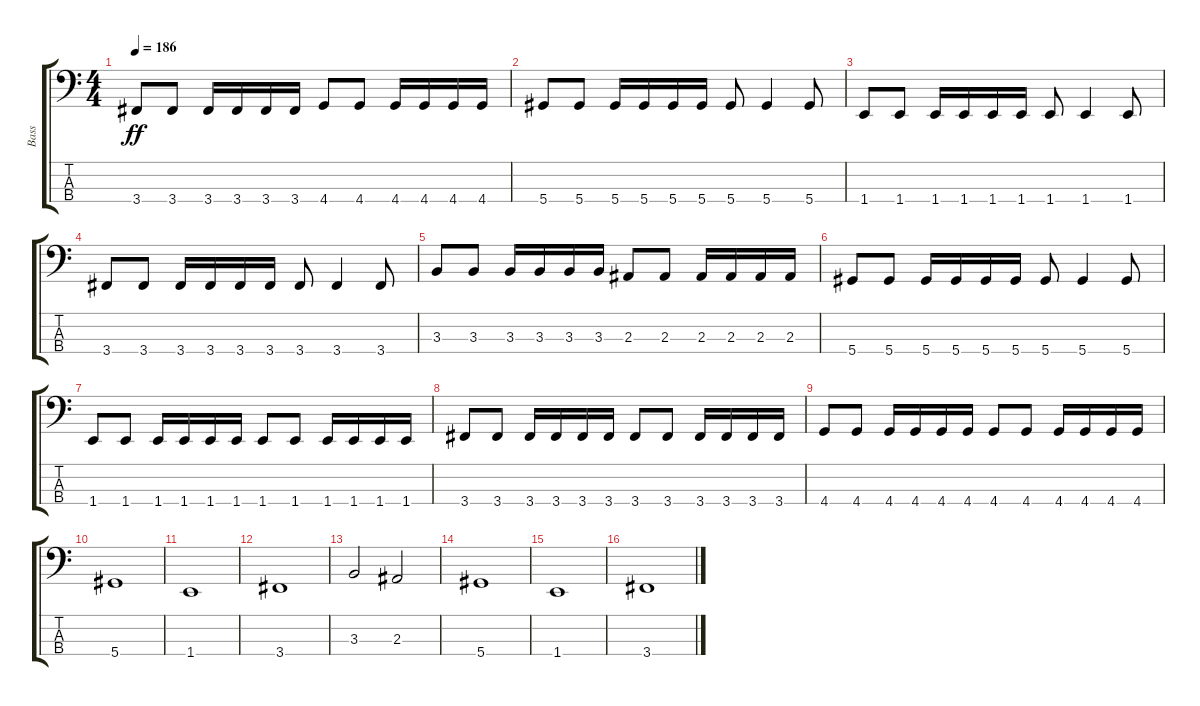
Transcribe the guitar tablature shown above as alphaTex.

\track ("Bass" "Bass") {instrument electricbassfinger}
\staff {score tabs}
\tuning (Gb2 Db2 Ab1 Eb1) {hide}
\ts (4 4)
\tempo 186
\clef f4
\ks c
3.4.8{dy ff} 3.4.8 3.4.16 3.4.16 3.4.16 3.4.16 4.4.8 4.4.8 4.4.16 4.4.16 4.4.16 4.4.16 |
5.4.8 5.4.8 5.4.16 5.4.16 5.4.16 5.4.16 5.4.8 5.4.4 5.4.8 |
1.4.8 1.4.8 1.4.16 1.4.16 1.4.16 1.4.16 1.4.8 1.4.4 1.4.8 |
3.4.8 3.4.8 3.4.16 3.4.16 3.4.16 3.4.16 3.4.8 3.4.4 3.4.8 |
3.3.8 3.3.8 3.3.16 3.3.16 3.3.16 3.3.16 2.3.8 2.3.8 2.3.16 2.3.16 2.3.16 2.3.16 |
5.4.8 5.4.8 5.4.16 5.4.16 5.4.16 5.4.16 5.4.8 5.4.4 5.4.8 |
1.4.8 1.4.8 1.4.16 1.4.16 1.4.16 1.4.16 1.4.8 1.4.8 1.4.16 1.4.16 1.4.16 1.4.16 |
3.4.8 3.4.8 3.4.16 3.4.16 3.4.16 3.4.16 3.4.8 3.4.8 3.4.16 3.4.16 3.4.16 3.4.16 |
4.4.8 4.4.8 4.4.16 4.4.16 4.4.16 4.4.16 4.4.8 4.4.8 4.4.16 4.4.16 4.4.16 4.4.16 |
5.4.1 |
1.4.1 |
3.4.1 |
3.3.2 2.3.2 |
5.4.1 |
1.4.1 |
3.4.1
